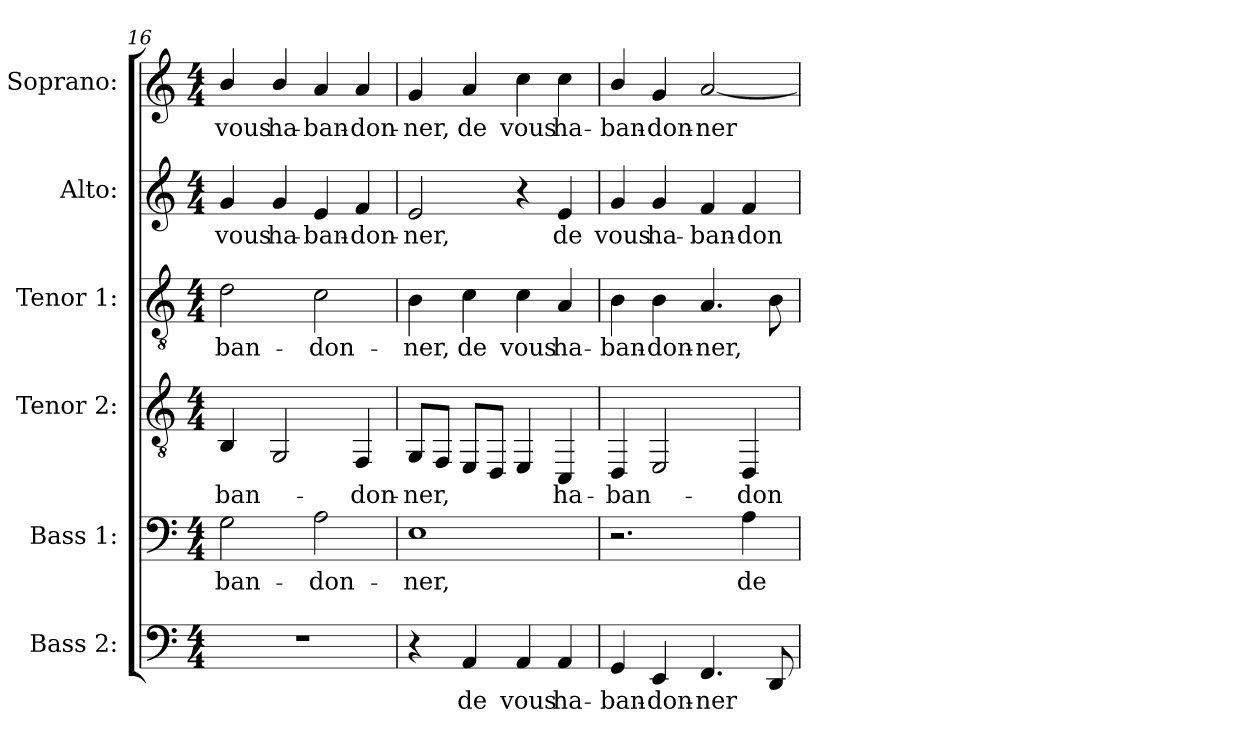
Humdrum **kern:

**kern	**text	**kern	**text	**kern	**text	**kern	**text	**kern	**text	**kern	**text
*part6	*part6	*part5	*part5	*part4	*part4	*part3	*part3	*part2	*part2	*part1	*part1
*staff6	*staff6	*staff5	*staff5	*staff4	*staff4	*staff3	*staff3	*staff2	*staff2	*staff1	*staff1
*I"Bass 2:	*	*I"Bass 1:	*	*I"Tenor 2:	*	*I"Tenor 1:	*	*I"Alto:	*	*I"Soprano:	*
*I'B.	*	*I'B.	*	*I'Tenor	*	*	*	*I'Alto 1	*	*I'S.	*
*clefF4	*	*clefF4	*	*clefGv2	*	*clefGv2	*	*clefG2	*	*clefG2	*
*	*	*	*	*	*	*ITrd7c12	*	*	*	*	*
*k[]	*	*k[]	*	*k[]	*	*k[]	*	*k[]	*	*k[]	*
*a:	*	*a:	*	*a:	*	*a:	*	*a:	*	*a:	*
*M4/4	*	*M4/4	*	*M4/4	*	*M4/4	*	*M4/4	*	*M4/4	*
=16	=16	=16	=16	=16	=16	=16	=16	=16	=16	=16	=16
!	!	!	!LO:LY:b:color=#000000	!	!	!	!	!	!	!	!
!	!	!	!	!	!LO:LY:b:color=#000000	!	!	!	!	!	!
!	!	!	!	!	!	!	!LO:LY:b:color=#000000	!	!	!	!
!	!	!	!	!	!	!	!	!	!LO:LY:b:color=#000000	!	!
!	!	!	!	!	!	!	!	!	!	!	!LO:LY:b:color=#000000
1r	.	2Gi\	-ban-	4BBi/	-ban-	2Di\	-ban-	4gi/	vous	4bi/	vous
!	!	!	!	!	!	!	!	!	!LO:LY:b:color=#000000	!	!
!	!	!	!	!	!	!	!	!	!	!	!LO:LY:b:color=#000000
.	.	.	.	2GGi/	.	.	.	4gi/	ha-	4bi/	ha-
!	!	!	!LO:LY:b:color=#000000	!	!	!	!	!	!	!	!
!	!	!	!	!	!	!	!LO:LY:b:color=#000000	!	!	!	!
!	!	!	!	!	!	!	!	!	!LO:LY:b:color=#000000	!	!
!	!	!	!	!	!	!	!	!	!	!	!LO:LY:b:color=#000000
.	.	2Ai\	-don-	.	.	2Ci\	-don-	4ei/	-ban-	4ai/	-ban-
!	!	!	!	!	!LO:LY:b:color=#000000	!	!	!	!	!	!
!	!	!	!	!	!	!	!	!	!LO:LY:b:color=#000000	!	!
!	!	!	!	!	!	!	!	!	!	!	!LO:LY:b:color=#000000
.	.	.	.	4FFi/	-don-	.	.	4fi/	-don-	4ai/	-don-
=17	=17	=17	=17	=17	=17	=17	=17	=17	=17	=17	=17
!	!	!	!LO:LY:b:color=#000000	!	!	!	!	!	!	!	!
!	!	!	!	!	!LO:LY:b:color=#000000	!	!	!	!	!	!
!	!	!	!	!	!	!	!LO:LY:b:color=#000000	!	!	!	!
!	!	!	!	!	!	!	!	!	!LO:LY:b:color=#000000	!	!
!	!	!	!	!	!	!	!	!	!	!	!LO:LY:b:color=#000000
4r	.	1Ei	-ner,	8GGi/L	-ner,	4BBi\	-ner,	2ei/	-ner,	4gi/	-ner,
.	.	.	.	8FFi/J	.	.	.	.	.	.	.
!	!LO:LY:b:color=#000000	!	!	!	!	!	!	!	!	!	!
!	!	!	!	!	!	!	!LO:LY:b:color=#000000	!	!	!	!
!	!	!	!	!	!	!	!	!	!	!	!LO:LY:b:color=#000000
4AAi/	de	.	.	8EEi/L	.	4Ci\	de	.	.	4ai/	de
.	.	.	.	8DDi/J	.	.	.	.	.	.	.
!	!LO:LY:b:color=#000000	!	!	!	!	!	!	!	!	!	!
!	!	!	!	!	!	!	!LO:LY:b:color=#000000	!	!	!	!
!	!	!	!	!	!	!	!	!	!	!	!LO:LY:b:color=#000000
4AAi/	vous	.	.	4EEi/	.	4Ci\	vous	4r	.	4cci\	vous
!	!LO:LY:b:color=#000000	!	!	!	!	!	!	!	!	!	!
!	!	!	!	!	!LO:LY:b:color=#000000	!	!	!	!	!	!
!	!	!	!	!	!	!	!LO:LY:b:color=#000000	!	!	!	!
!	!	!	!	!	!	!	!	!	!LO:LY:b:color=#000000	!	!
!	!	!	!	!	!	!	!	!	!	!	!LO:LY:b:color=#000000
4AAi/	ha-	.	.	4CCi/	ha-	4AAi/	ha-	4ei/	de	4cci\	ha-
=18	=18	=18	=18	=18	=18	=18	=18	=18	=18	=18	=18
!	!LO:LY:b:color=#000000	!	!	!	!	!	!	!	!	!	!
!	!	!	!	!	!LO:LY:b:color=#000000	!	!	!	!	!	!
!	!	!	!	!	!	!	!LO:LY:b:color=#000000	!	!	!	!
!	!	!	!	!	!	!	!	!	!LO:LY:b:color=#000000	!	!
!	!	!	!	!	!	!	!	!	!	!	!LO:LY:b:color=#000000
4GGi/	-ban-	2.r	.	4DDi/	-ban-	4BBi\	-ban-	4gi/	vous	4bi/	-ban-
!	!LO:LY:b:color=#000000	!	!	!	!	!	!	!	!	!	!
!	!	!	!	!	!	!	!LO:LY:b:color=#000000	!	!	!	!
!	!	!	!	!	!	!	!	!	!LO:LY:b:color=#000000	!	!
!	!	!	!	!	!	!	!	!	!	!	!LO:LY:b:color=#000000
4EEi/	-don-	.	.	2EEi/	.	4BBi\	-don-	4gi/	ha-	4gi/	-don-
!	!LO:LY:b:color=#000000	!	!	!	!	!	!	!	!	!	!
!	!	!	!	!	!	!	!LO:LY:b:color=#000000	!	!	!	!
!	!	!	!	!	!	!	!	!	!LO:LY:b:color=#000000	!	!
!	!	!	!	!	!	!	!	!	!	!	!LO:LY:b:color=#000000
4.FFi/	-ner	.	.	.	.	4.AAi/	-ner,	4fi/	-ban-	[2ai/	-ner
!	!	!	!LO:LY:b:color=#000000	!	!	!	!	!	!	!	!
!	!	!	!	!	!LO:LY:b:color=#000000	!	!	!	!	!	!
!	!	!	!	!	!	!	!	!	!LO:LY:b:color=#000000	!	!
.	.	4Ai\	de	4DDi/	-don-	.	.	4fi/	-don-	.	.
8DDi/	.	.	.	.	.	8BBi\	.	.	.	.	.
=	=	=	=	=	=	=	=	=	=	=	=
*-	*-	*-	*-	*-	*-	*-	*-	*-	*-	*-	*-
